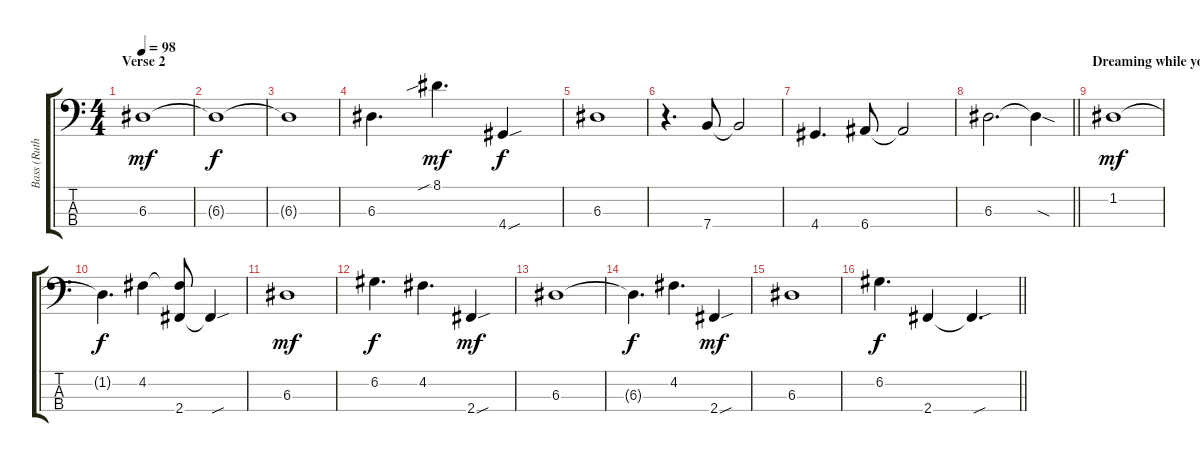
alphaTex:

\track ("Bass (Rutherford)" "Bass (Ruth") {instrument electricbassfinger}
\staff {score tabs}
\tuning (G2 D2 A1 E1) {hide}
\ts (4 4)
\section ("" "Verse 2")
\tempo 98
\clef f4
\ks c
6.3.1{dy mf} |
6.3{t}.1{dy f} |
6.3{t}.1 |
6.3.4{d} 8.1{sib}.4{d dy mf} 4.4{sou}.4{dy f} |
6.3.1 |
r.4{d} 7.4.8 7.4{t}.2 |
4.4.4{d} 6.4.8 6.4{t}.2 |
\barLineRight lightlight
6.3.2{d} 6.3{sod t}.4 |
\section ("" "Dreaming while you sleep")
1.2.1{dy mf} |
1.2{t}.4{d dy f} 4.2.4 (4.2{t} 2.4).8 2.4{sou t}.4 |
6.3.1{dy mf} |
6.2.4{d dy f} 4.2.4{d} 2.4{sou}.4{dy mf} |
6.3.1 |
6.3{t}.4{d dy f} 4.2.4{d} 2.4{sou}.4{dy mf} |
6.3.1 |
\barLineRight lightlight
6.2.4{d dy f} 2.4.4 2.4{sou t}.4{d}
